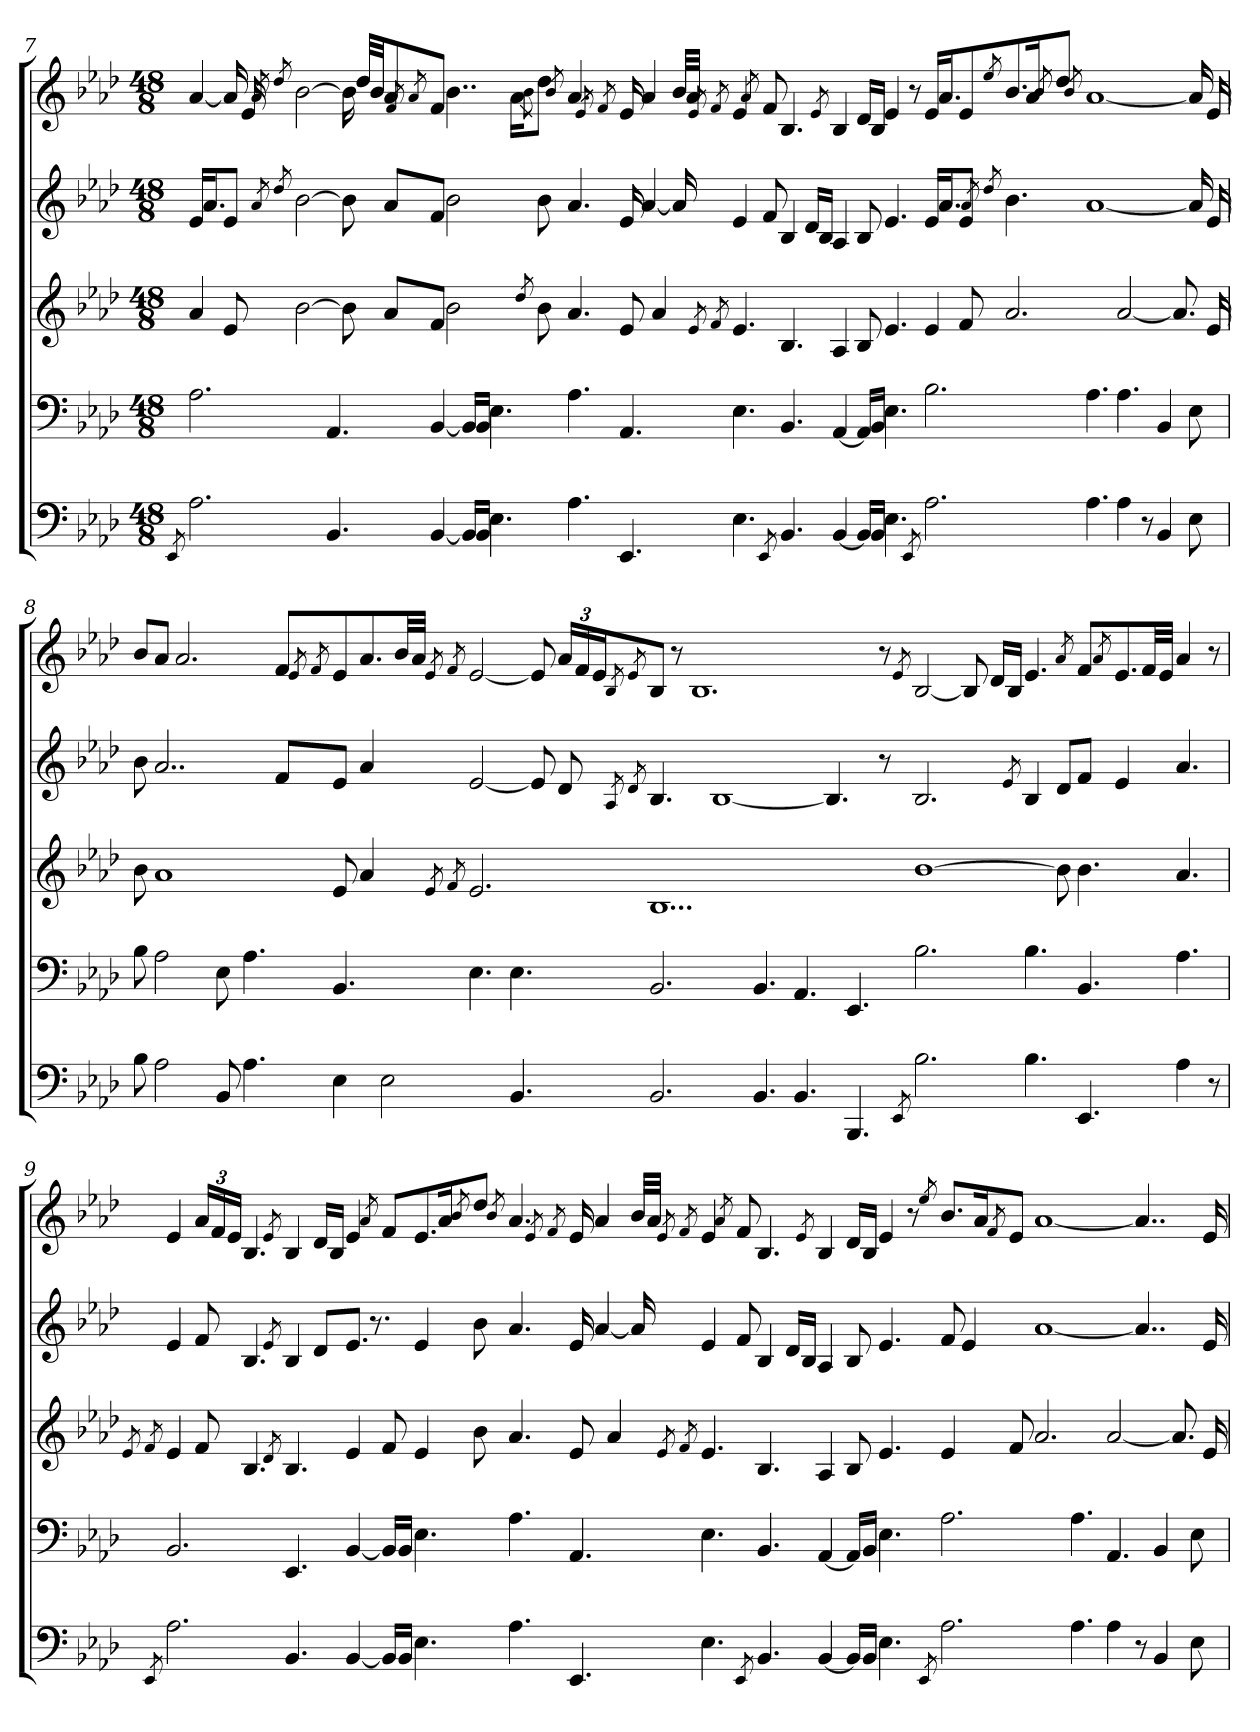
**kern	**kern	**kern	**kern	**kern
*part5	*part4	*part3	*part2	*part1
*staff5	*staff4	*staff3	*staff2	*staff1
*clefF4	*clefF4	*clefG2	*clefG2	*clefG2
*k[b-e-a-d-]	*k[b-e-a-d-]	*k[b-e-a-d-]	*k[b-e-a-d-]	*k[b-e-a-d-]
*M48/8	*M48/8	*M48/8	*M48/8	*M48/8
=7	=7	=7	=7	=7
8qEE-	.	.	.	.
2.A-	2.A-	4a-	16e-/KL	[4a-
.	.	.	8.a-/	.
.	.	8e-	8e-/J	16a-]
.	.	.	.	16e-
.	.	.	8qa-	8qa-
.	.	.	8qdd-	8qdd-
.	.	[2b-	[2b-	[2b-
4.BB-	4.AA-	.	.	.
.	.	8b-]	8b-]	16b-]
.	.	.	.	32dd-/LLL
.	.	.	.	32b-/JJ
.	.	8a-/L	8a-/L	8a-/
.	.	.	.	8qf/
.	.	.	.	8qa-/
[4BB-	[4BB-	8f/J	8f/J	8f/J
.	.	2b-	2b-	4..b-
16BB-/LL]	16BB-/LL]	.	.	.
16BB-/JJ	16BB-/JJ	.	.	.
4.E-	4.E-	.	.	.
.	.	.	.	16a-\KL
.	.	8qdd-	.	8qb-\
.	.	8b-	8b-	8dd-\J
.	.	.	.	8qb-
4.A-	4.A-	4.a-	4.a-	4.a-
.	.	.	.	8qe-
.	.	.	.	8qf
4.EE-	4.AA-	8e-	16e-	16e-
.	.	.	[4a-	4a-
.	.	4a-	.	.
.	.	.	16a-]	32b-/LLL
.	.	.	.	32a-/JJJ
.	.	8qe-	.	8qe-
.	.	8qf	.	8qf
4.E-	4.E-	4.e-	4e-	4e-
.	.	.	.	8qa-
.	.	.	8f	8f
8qEE-	.	.	.	.
4.BB-	4.BB-	4.B-	4B-	4.B-
.	.	.	16d-/LL	.
.	.	.	16B-/JJ	.
.	.	.	.	8qe-
[4BB-	[4AA-	4A-	4A-	4B-
16BB-/LL]	16AA-/LL]	8B-	8B-	16d-/LL
16BB-/JJ	16BB-/JJ	.	.	16B-/JJ
4.E-	4.E-	4.e-	4.e-	4e-
.	.	.	.	8r
8qEE-	.	.	.	.
2.A-	2.B-	4e-	16e-/KL	16e-/KL
.	.	.	8.a-/	8.a-/
.	.	8f	8e-/J	8e-/
.	.	.	8qa-	.
.	.	.	8qdd-	8qee-/
.	.	2.a-	4.b-	8.b-/
.	.	.	.	16a-/K
.	.	.	.	8qb-/
.	.	.	.	8dd-/J
.	.	.	.	8qb-
4.A-	4.A-	.	[1a-	[1a-
4A-	4.A-	[2a-	.	.
8r	.	.	.	.
4BB-	4BB-	.	.	.
.	.	8.a-]	.	.
8E-	8E-	.	16a-]	16a-]
.	.	16e-	16e-	16e-
=8	=8	=8	=8	=8
8B-	8B-	8b-	8b-	8b-/L
2A-	2A-	1a-	2..a-	8a-/J
.	.	.	.	2.a-
8BB-	8E-	.	.	.
4.A-	4.A-	.	.	.
.	.	.	8f/L	8f/L
.	.	.	.	8qe-/
.	.	.	.	8qf/
4E-	4.BB-	8e-	8e-/J	8e-/
.	.	4a-	4a-	8.a-/
2E-	.	.	.	.
.	.	.	.	32b-/LL
.	.	.	.	32a-/JJJ
.	.	8qe-	.	8qe-
.	.	8qf	.	8qf
.	4.E-	2.e-	[2e-	[2e-
4.BB-	4.E-	.	.	.
.	.	.	8e-]	8e-]
.	.	.	8d-	24a-/LL
.	.	.	.	24f/
.	.	.	.	24e-/J
.	.	.	8qA-	8qB-/
.	.	.	8qd-	8qe-/
2.BB-	2.BB-	1...B-	4.B-	8B-/J
.	.	.	.	8r
.	.	.	.	1.B-
.	.	.	[1B-	.
4.BB-	4.BB-	.	.	.
4.BB-	4.AA-	.	.	.
.	.	.	4.B-]	.
4.BBB-	4.EE-	.	.	.
.	.	.	8r	8r
8qEE-	.	.	.	8qe-
2.B-	2.B-	[1b-	2.B-	[2B-
.	.	.	.	8B-]
.	.	.	.	16d-/LL
.	.	.	.	16B-/JJ
.	.	.	8qe-	.
4.B-	4.B-	.	4B-	4.e-
.	.	8b-]	8d-/L	.
.	.	.	.	8qa-
4.EE-	4.BB-	4.b-	8f/J	8f/L
.	.	.	.	8qa-/
.	.	.	4e-	8.e-/
.	.	.	.	32f/LL
.	.	.	.	32e-/JJJ
4A-	4.A-	4.a-	4.a-	4a-
8r	.	.	.	8r
=9	=9	=9	=9	=9
.	.	8qe-	.	.
8qEE-	.	8qf	.	.
2.A-	2.BB-	4e-	4e-	4e-
.	.	8f	8f	24a-/LL
.	.	.	.	24f/
.	.	.	.	24e-/JJ
.	.	4.B-	4.B-	4.B-
.	.	8qd-	8qe-	8qe-
4.BB-	4.EE-	4.B-	4B-	4B-
.	.	.	8d-/L	16d-/LL
.	.	.	.	16B-/JJ
[4BB-	[4BB-	4e-	8.e-/J	4e-
.	.	.	8.r	.
.	.	.	.	8qa-
16BB-/LL]	16BB-/LL]	8f	.	8f/L
16BB-/JJ	16BB-/JJ	.	.	.
4.E-	4.E-	4e-	4e-	8.e-/
.	.	.	.	16a-/K
.	.	.	.	8qb-/
.	.	8b-	8b-	8dd-/J
.	.	.	.	8qb-
4.A-	4.A-	4.a-	4.a-	4.a-
.	.	.	.	8qe-
.	.	.	.	8qf
4.EE-	4.AA-	8e-	16e-	16e-
.	.	.	[4a-	4a-
.	.	4a-	.	.
.	.	.	16a-]	32b-/LLL
.	.	.	.	32a-/JJJ
.	.	8qe-	.	8qe-
.	.	8qf	.	8qf
4.E-	4.E-	4.e-	4e-	4e-
.	.	.	.	8qa-
.	.	.	8f	8f
8qEE-	.	.	.	.
4.BB-	4.BB-	4.B-	4B-	4.B-
.	.	.	16d-/LL	.
.	.	.	16B-/JJ	.
.	.	.	.	8qe-
[4BB-	[4AA-	4A-	4A-	4B-
16BB-/LL]	16AA-/LL]	8B-	8B-	16d-/LL
16BB-/JJ	16BB-/JJ	.	.	16B-/JJ
4.E-	4.E-	4.e-	4.e-	4e-
.	.	.	.	8r
8qEE-	.	.	.	8qee-
2.A-	2.A-	4e-	8f	8.b-/L
.	.	.	4e-	.
.	.	.	.	16a-/K
.	.	.	.	8qf/
.	.	8f	.	8e-/J
.	.	2.a-	[1a-	[1a-
4.A-	4.A-	.	.	.
4A-	4.AA-	[2a-	.	.
8r	.	.	4..a-]	4..a-]
4BB-	4BB-	.	.	.
.	.	8.a-]	.	.
8E-	8E-	.	.	.
.	.	16e-	16e-	16e-
=	=	=	=	=
*-	*-	*-	*-	*-
